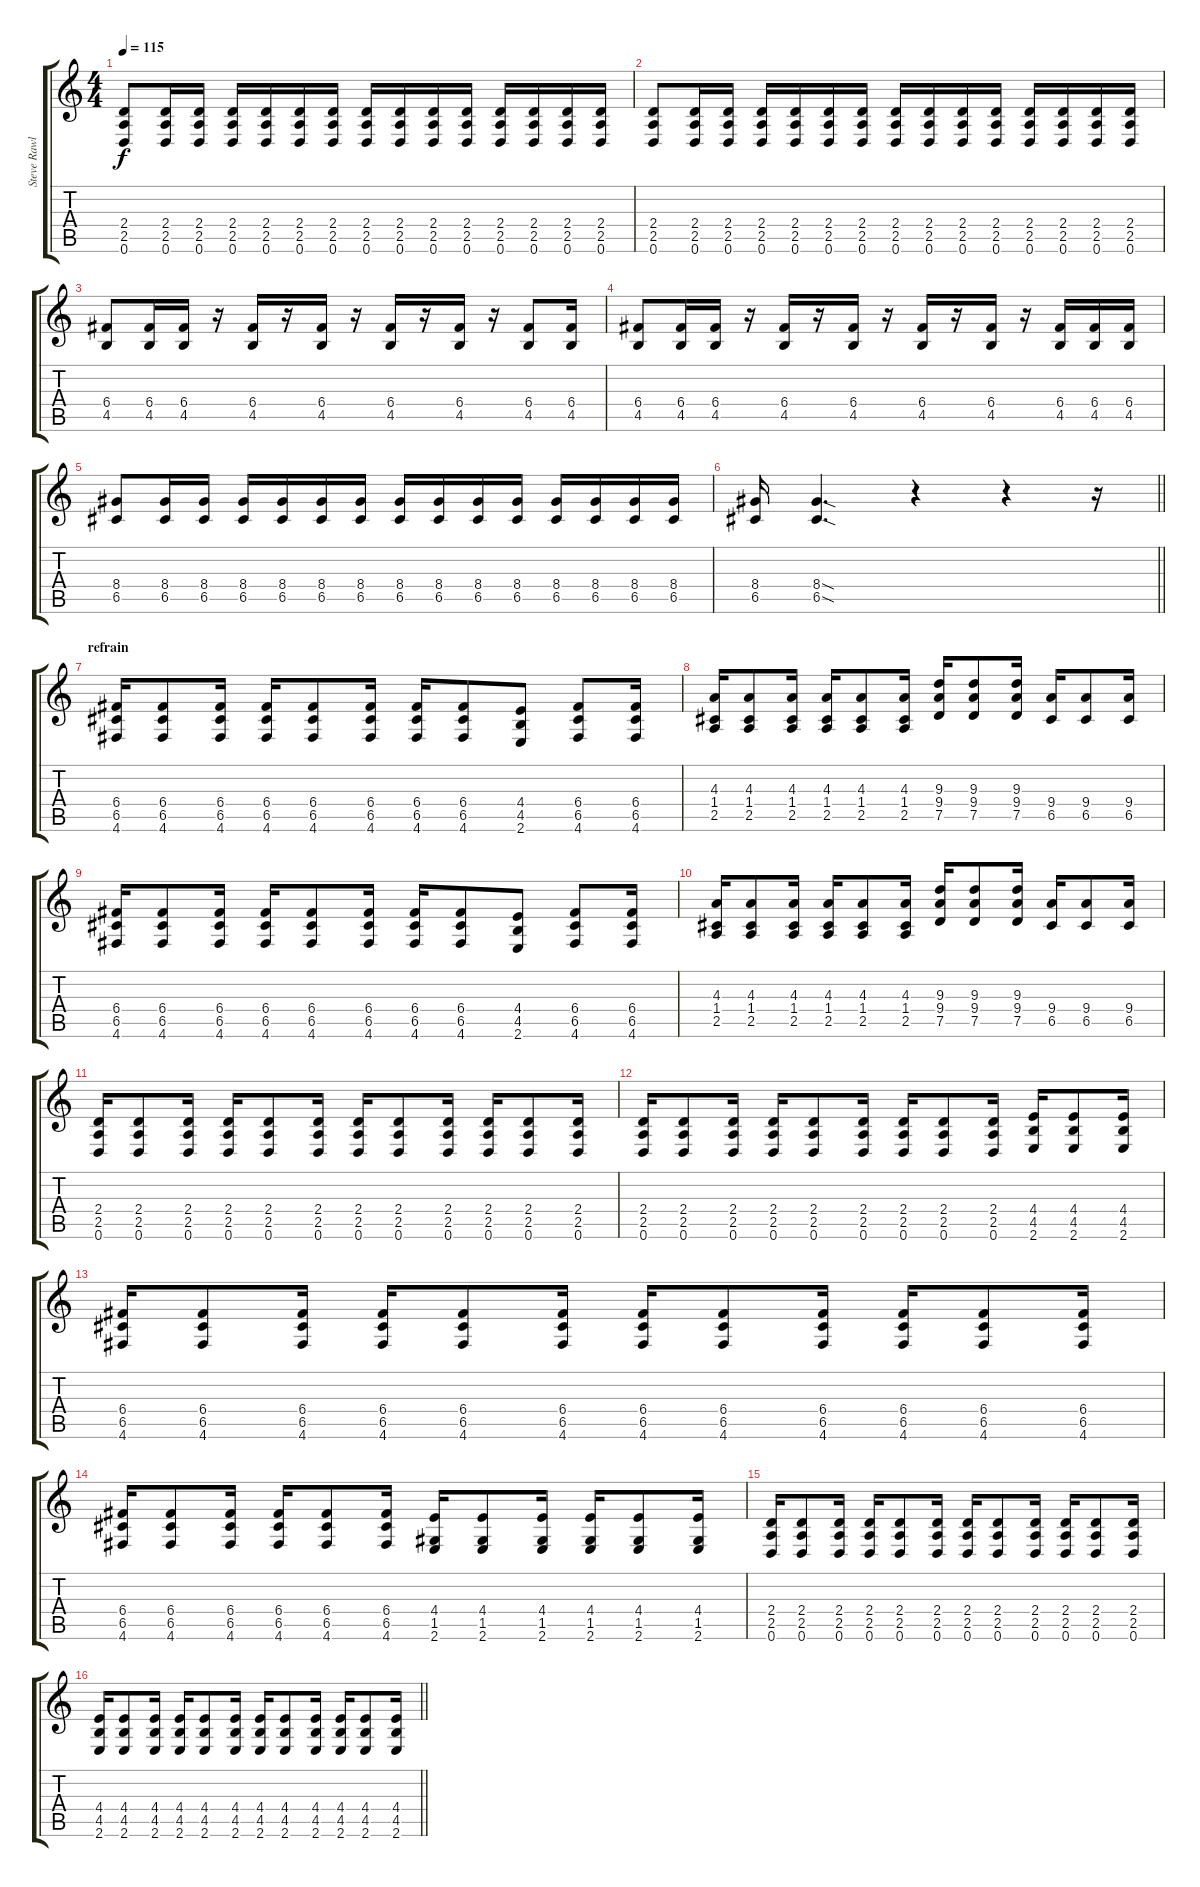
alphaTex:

\track ("Steve Rawles" "Steve Rawl") {instrument distortionguitar}
\staff {score tabs}
\tuning (D4 A3 F3 C3 G2 D2) {hide}
\ts (4 4)
\tempo 115
\clef g2
\ks c
(2.4 2.5 0.6).8{dy f} (2.4 2.5 0.6).16 (2.4 2.5 0.6).16 (2.4 2.5 0.6).16 (2.4 2.5 0.6).16 (2.4 2.5 0.6).16 (2.4 2.5 0.6).16 (2.4 2.5 0.6).16 (2.4 2.5 0.6).16 (2.4 2.5 0.6).16 (2.4 2.5 0.6).16 (2.4 2.5 0.6).16 (2.4 2.5 0.6).16 (2.4 2.5 0.6).16 (2.4 2.5 0.6).16 |
(2.4 2.5 0.6).8 (2.4 2.5 0.6).16 (2.4 2.5 0.6).16 (2.4 2.5 0.6).16 (2.4 2.5 0.6).16 (2.4 2.5 0.6).16 (2.4 2.5 0.6).16 (2.4 2.5 0.6).16 (2.4 2.5 0.6).16 (2.4 2.5 0.6).16 (2.4 2.5 0.6).16 (2.4 2.5 0.6).16 (2.4 2.5 0.6).16 (2.4 2.5 0.6).16 (2.4 2.5 0.6).16 |
(6.4 4.5).8 (6.4 4.5).16 (6.4 4.5).16 r.16 (6.4 4.5).16 r.16 (6.4 4.5).16 r.16 (6.4 4.5).16 r.16 (6.4 4.5).16 r.16 (6.4 4.5).8 (6.4 4.5).16 |
(6.4 4.5).8 (6.4 4.5).16 (6.4 4.5).16 r.16 (6.4 4.5).16 r.16 (6.4 4.5).16 r.16 (6.4 4.5).16 r.16 (6.4 4.5).16 r.16 (6.4 4.5).16 (6.4 4.5).16 (6.4 4.5).16 |
(8.4 6.5).8 (8.4 6.5).16 (8.4 6.5).16 (8.4 6.5).16 (8.4 6.5).16 (8.4 6.5).16 (8.4 6.5).16 (8.4 6.5).16 (8.4 6.5).16 (8.4 6.5).16 (8.4 6.5).16 (8.4 6.5).16 (8.4 6.5).16 (8.4 6.5).16 (8.4 6.5).16 |
\barLineRight lightlight
(8.4 6.5).16 (8.4{sod} 6.5{sod}).4{d} r.4 r.4 r.16 |
\section ("" "refrain")
(6.4 6.5 4.6).16 (6.4 6.5 4.6).8 (6.4 6.5 4.6).16 (6.4 6.5 4.6).16 (6.4 6.5 4.6).8 (6.4 6.5 4.6).16 (6.4 6.5 4.6).16 (6.4 6.5 4.6).8 (4.4 4.5 2.6).8 (6.4 6.5 4.6).8 (6.4 6.5 4.6).16 |
(4.3 1.4 2.5).16 (4.3 1.4 2.5).8 (4.3 1.4 2.5).16 (4.3 1.4 2.5).16 (4.3 1.4 2.5).8 (4.3 1.4 2.5).16 (9.3 9.4 7.5).16 (9.3 9.4 7.5).8 (9.3 9.4 7.5).16 (9.4 6.5).16 (9.4 6.5).8 (9.4 6.5).16 |
(6.4 6.5 4.6).16 (6.4 6.5 4.6).8 (6.4 6.5 4.6).16 (6.4 6.5 4.6).16 (6.4 6.5 4.6).8 (6.4 6.5 4.6).16 (6.4 6.5 4.6).16 (6.4 6.5 4.6).8 (4.4 4.5 2.6).8 (6.4 6.5 4.6).8 (6.4 6.5 4.6).16 |
(4.3 1.4 2.5).16 (4.3 1.4 2.5).8 (4.3 1.4 2.5).16 (4.3 1.4 2.5).16 (4.3 1.4 2.5).8 (4.3 1.4 2.5).16 (9.3 9.4 7.5).16 (9.3 9.4 7.5).8 (9.3 9.4 7.5).16 (9.4 6.5).16 (9.4 6.5).8 (9.4 6.5).16 |
(2.4 2.5 0.6).16 (2.4 2.5 0.6).8 (2.4 2.5 0.6).16 (2.4 2.5 0.6).16 (2.4 2.5 0.6).8 (2.4 2.5 0.6).16 (2.4 2.5 0.6).16 (2.4 2.5 0.6).8 (2.4 2.5 0.6).16 (2.4 2.5 0.6).16 (2.4 2.5 0.6).8 (2.4 2.5 0.6).16 |
(2.4 2.5 0.6).16 (2.4 2.5 0.6).8 (2.4 2.5 0.6).16 (2.4 2.5 0.6).16 (2.4 2.5 0.6).8 (2.4 2.5 0.6).16 (2.4 2.5 0.6).16 (2.4 2.5 0.6).8 (2.4 2.5 0.6).16 (4.4 4.5 2.6).16 (4.4 4.5 2.6).8 (4.4 4.5 2.6).16 |
(6.4 6.5 4.6).16 (6.4 6.5 4.6).8 (6.4 6.5 4.6).16 (6.4 6.5 4.6).16 (6.4 6.5 4.6).8 (6.4 6.5 4.6).16 (6.4 6.5 4.6).16 (6.4 6.5 4.6).8 (6.4 6.5 4.6).16 (6.4 6.5 4.6).16 (6.4 6.5 4.6).8 (6.4 6.5 4.6).16 |
(6.4 6.5 4.6).16 (6.4 6.5 4.6).8 (6.4 6.5 4.6).16 (6.4 6.5 4.6).16 (6.4 6.5 4.6).8 (6.4 6.5 4.6).16 (4.4 1.5 2.6).16 (4.4 1.5 2.6).8 (4.4 1.5 2.6).16 (4.4 1.5 2.6).16 (4.4 1.5 2.6).8 (4.4 1.5 2.6).16 |
(2.4 2.5 0.6).16 (2.4 2.5 0.6).8 (2.4 2.5 0.6).16 (2.4 2.5 0.6).16 (2.4 2.5 0.6).8 (2.4 2.5 0.6).16 (2.4 2.5 0.6).16 (2.4 2.5 0.6).8 (2.4 2.5 0.6).16 (2.4 2.5 0.6).16 (2.4 2.5 0.6).8 (2.4 2.5 0.6).16 |
\barLineRight lightlight
(4.4 4.5 2.6).16 (4.4 4.5 2.6).8 (4.4 4.5 2.6).16 (4.4 4.5 2.6).16 (4.4 4.5 2.6).8 (4.4 4.5 2.6).16 (4.4 4.5 2.6).16 (4.4 4.5 2.6).8 (4.4 4.5 2.6).16 (4.4 4.5 2.6).16 (4.4 4.5 2.6).8 (4.4 4.5 2.6).16
